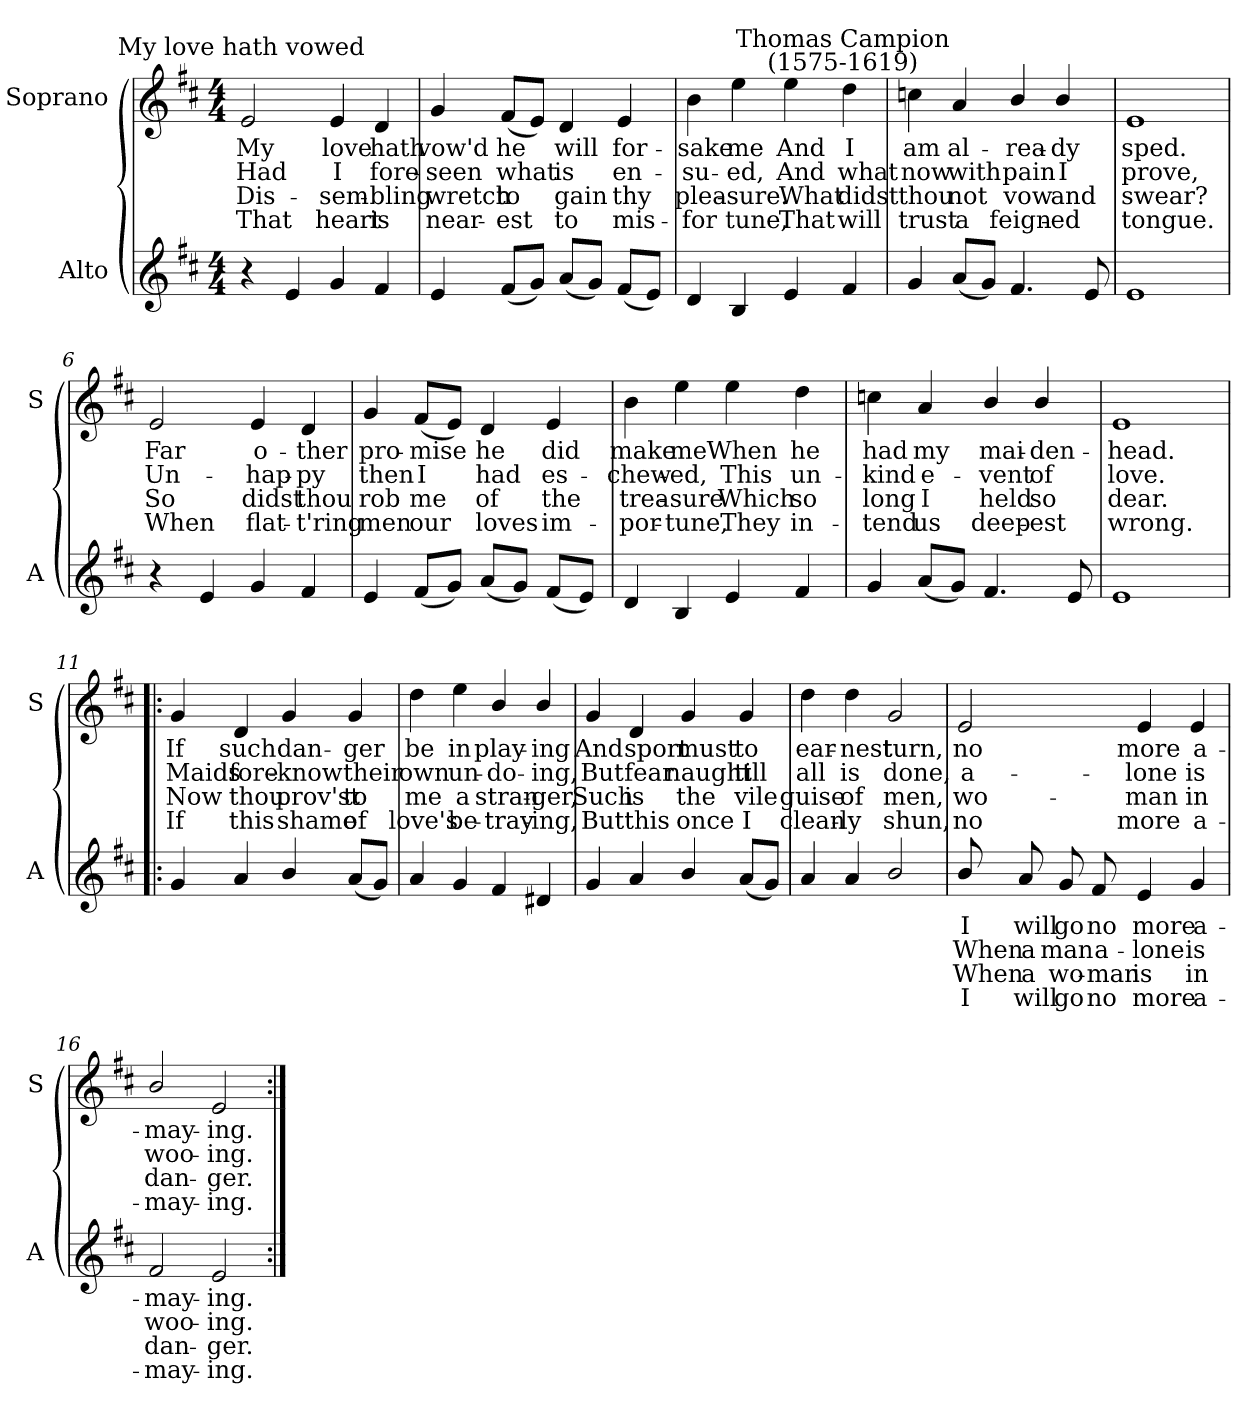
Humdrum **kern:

**kern	**text	**text	**text	**text	**kern	**text	**text	**text	**text
*part2	*part2	*part2	*part2	*part2	*part1	*part1	*part1	*part1	*part1
*staff2	*staff2	*staff2	*staff2	*staff2	*staff1	*staff1	*staff1	*staff1	*staff1
*I"Alto	*	*	*	*	*I"Soprano	*	*	*	*
*I'A	*	*	*	*	*I'S	*	*	*	*
*clefG2	*	*	*	*	*clefG2	*	*	*	*
*k[f#c#]	*	*	*	*	*k[f#c#]	*	*	*	*
*D:	*	*	*	*	*D:	*	*	*	*
*M4/4	*	*	*	*	*M4/4	*	*	*	*
=1	=1	=1	=1	=1	=1	=1	=1	=1	=1
!	!	!	!	!	!LO:TX:a:cj:t=My love hath vowed	!	!	!	!
!	!	!	!	!	!	!LO:LY:b	!LO:LY:b	!LO:LY:b	!LO:LY:b
4r	.	.	.	.	2e	My	Had	Dis-	-That
4e	.	.	.	.	.	.	.	.	.
!	!	!	!	!	!	!LO:LY:b	!LO:LY:b	!LO:LY:b	!LO:LY:b
4g	.	.	.	.	4e	love	I	sem-	-heart
!	!	!	!	!	!	!LO:LY:b	!LO:LY:b	!LO:LY:b	!LO:LY:b
4f#	.	.	.	.	4d	hath	fore-	-bling	is
=2	=2	=2	=2	=2	=2	=2	=2	=2	=2
!	!	!	!	!	!	!LO:LY:b	!LO:LY:b	!LO:LY:b	!LO:LY:b
4e	.	.	.	.	4g	vow'd	seen	wretch	near-
!	!	!	!	!	!	!LO:LY:b	!LO:LY:b	!LO:LY:b	!LO:LY:b
(<8f#L	.	.	.	.	(<8f#L	-he	what	to	est
8gJ)	.	.	.	.	8eJ)	.	.	.	.
!	!	!	!	!	!	!LO:LY:b	!LO:LY:b	!LO:LY:b	!LO:LY:b
(<8aL	.	.	.	.	4d	will	is	gain	to
8gJ)	.	.	.	.	.	.	.	.	.
!	!	!	!	!	!	!LO:LY:b	!LO:LY:b	!LO:LY:b	!LO:LY:b
(<8f#L	.	.	.	.	4e	for-	-en-	-thy	mis-
8eJ)	.	.	.	.	.	.	.	.	.
=3	=3	=3	=3	=3	=3	=3	=3	=3	=3
!	!	!	!	!	!	!LO:LY:b	!LO:LY:b	!LO:LY:b	!LO:LY:b
4d	.	.	.	.	4b	-sake	su-	-plea-	-for
!	!	!	!	!	!	!LO:LY:b	!LO:LY:b	!LO:LY:b	!LO:LY:b
4B	.	.	.	.	4ee	me	ed,	sure.	tune,
!	!	!	!	!	!	!LO:LY:b	!LO:LY:b	!LO:LY:b	!LO:LY:b
4e	.	.	.	.	4ee	And	And	What	That
!	!	!	!	!	!LO:TX:a:cj:t=Thomas Campion\n(1575-1619)	!	!	!	!
!	!	!	!	!	!	!LO:LY:b	!LO:LY:b	!LO:LY:b	!LO:LY:b
4f#	.	.	.	.	4dd	I	what	didst	will
=4	=4	=4	=4	=4	=4	=4	=4	=4	=4
!	!	!	!	!	!	!LO:LY:b	!LO:LY:b	!LO:LY:b	!LO:LY:b
4g	.	.	.	.	4ccn	am	now	thou	trust
!	!	!	!	!	!	!LO:LY:b	!LO:LY:b	!LO:LY:b	!LO:LY:b
(<8aL	.	.	.	.	4a	al-	-with	not	a
8gJ)	.	.	.	.	.	.	.	.	.
!	!	!	!	!	!	!LO:LY:b	!LO:LY:b	!LO:LY:b	!LO:LY:b
4.f#	.	.	.	.	4b/	rea-	-pain	vow	feign-
!	!	!	!	!	!	!LO:LY:b	!LO:LY:b	!LO:LY:b	!LO:LY:b
.	.	.	.	.	4b/	-dy	I	and	ed
8e	.	.	.	.	.	.	.	.	.
!!LO:LB:g=z
=5	=5	=5	=5	=5	=5	=5	=5	=5	=5
!	!	!	!	!	!	!LO:LY:b	!LO:LY:b	!LO:LY:b	!LO:LY:b
1e	.	.	.	.	1e	sped.	prove,	swear?	tongue.
=6	=6	=6	=6	=6	=6	=6	=6	=6	=6
!	!	!	!	!	!	!LO:LY:b	!LO:LY:b	!LO:LY:b	!LO:LY:b
4r	.	.	.	.	2e	Far	Un-	-So	When
4e	.	.	.	.	.	.	.	.	.
!	!	!	!	!	!	!LO:LY:b	!LO:LY:b	!LO:LY:b	!LO:LY:b
4g	.	.	.	.	4e	o-	-hap-	-didst	flat-
!	!	!	!	!	!	!LO:LY:b	!LO:LY:b	!LO:LY:b	!LO:LY:b
4f#	.	.	.	.	4d	-ther	py	thou	t'ring
=7	=7	=7	=7	=7	=7	=7	=7	=7	=7
!	!	!	!	!	!	!LO:LY:b	!LO:LY:b	!LO:LY:b	!LO:LY:b
4e	.	.	.	.	4g	pro-	-then	rob	men
!	!	!	!	!	!	!LO:LY:b	!LO:LY:b	!LO:LY:b	!LO:LY:b
(<8f#L	.	.	.	.	(<8f#L	mise	I	me	our
8gJ)	.	.	.	.	8eJ)	.	.	.	.
!	!	!	!	!	!	!LO:LY:b	!LO:LY:b	!LO:LY:b	!LO:LY:b
(<8aL	.	.	.	.	4d	he	had	of	loves
8gJ)	.	.	.	.	.	.	.	.	.
!	!	!	!	!	!	!LO:LY:b	!LO:LY:b	!LO:LY:b	!LO:LY:b
(<8f#L	.	.	.	.	4e	did	es-	-the	im-
8eJ)	.	.	.	.	.	.	.	.	.
=8	=8	=8	=8	=8	=8	=8	=8	=8	=8
!	!	!	!	!	!	!LO:LY:b	!LO:LY:b	!LO:LY:b	!LO:LY:b
4d	.	.	.	.	4b	-make	chew-	-trea-	-por-
!	!	!	!	!	!	!LO:LY:b	!LO:LY:b	!LO:LY:b	!LO:LY:b
4B	.	.	.	.	4ee	-me	ed,	sure	tune,
!	!	!	!	!	!	!LO:LY:b	!LO:LY:b	!LO:LY:b	!LO:LY:b
4e	.	.	.	.	4ee	When	This	Which	They
!	!	!	!	!	!	!LO:LY:b	!LO:LY:b	!LO:LY:b	!LO:LY:b
4f#	.	.	.	.	4dd	he	un-	-so	in-
!!LO:LB:g=z
=9	=9	=9	=9	=9	=9	=9	=9	=9	=9
!	!	!	!	!	!	!LO:LY:b	!LO:LY:b	!LO:LY:b	!LO:LY:b
4g	.	.	.	.	4ccn	-had	kind	long	tend
!	!	!	!	!	!	!LO:LY:b	!LO:LY:b	!LO:LY:b	!LO:LY:b
(<8aL	.	.	.	.	4a	my	e-	-I	us
8gJ)	.	.	.	.	.	.	.	.	.
!	!	!	!	!	!	!LO:LY:b	!LO:LY:b	!LO:LY:b	!LO:LY:b
4.f#	.	.	.	.	4b/	mai-	-vent	held	deep-
!	!	!	!	!	!	!LO:LY:b	!LO:LY:b	!LO:LY:b	!LO:LY:b
.	.	.	.	.	4b/	-den-	-of	so	est
8e	.	.	.	.	.	.	.	.	.
=10	=10	=10	=10	=10	=10	=10	=10	=10	=10
!	!	!	!	!	!	!LO:LY:b	!LO:LY:b	!LO:LY:b	!LO:LY:b
1e	.	.	.	.	1e	head.	love.	dear.	wrong.
=11!|:	=11!|:	=11!|:	=11!|:	=11!|:	=11!|:	=11!|:	=11!|:	=11!|:	=11!|:
!	!	!	!	!	!	!LO:LY:b	!LO:LY:b	!LO:LY:b	!LO:LY:b
4g	.	.	.	.	4g	If	Maids	Now	If
!	!	!	!	!	!	!LO:LY:b	!LO:LY:b	!LO:LY:b	!LO:LY:b
4a	.	.	.	.	4d	such	fore-	-thou	this
!	!	!	!	!	!	!LO:LY:b	!LO:LY:b	!LO:LY:b	!LO:LY:b
4b/	.	.	.	.	4g	dan-	-know	prov'st	shame
!	!	!	!	!	!	!LO:LY:b	!LO:LY:b	!LO:LY:b	!LO:LY:b
(<8aL	.	.	.	.	4g	ger	their	to	of
8gJ)	.	.	.	.	.	.	.	.	.
=12	=12	=12	=12	=12	=12	=12	=12	=12	=12
!	!	!	!	!	!	!LO:LY:b	!LO:LY:b	!LO:LY:b	!LO:LY:b
4a	.	.	.	.	4dd	be	own	me	love's
!	!	!	!	!	!	!LO:LY:b	!LO:LY:b	!LO:LY:b	!LO:LY:b
4g	.	.	.	.	4ee	in	un-	-a	be-
!	!	!	!	!	!	!LO:LY:b	!LO:LY:b	!LO:LY:b	!LO:LY:b
4f#	.	.	.	.	4b/	-play-	-do-	-stran-	-tray-
!	!	!	!	!	!	!LO:LY:b	!LO:LY:b	!LO:LY:b	!LO:LY:b
4d#X	.	.	.	.	4b/	-ing	ing,	ger,	ing,
!!LO:LB:g=z
=13	=13	=13	=13	=13	=13	=13	=13	=13	=13
!	!	!	!	!	!	!LO:LY:b	!LO:LY:b	!LO:LY:b	!LO:LY:b
4g	.	.	.	.	4g	And	But	Such	But
!	!	!	!	!	!	!LO:LY:b	!LO:LY:b	!LO:LY:b	!LO:LY:b
4a	.	.	.	.	4d	sport	fear	is	this
!	!	!	!	!	!	!LO:LY:b	!LO:LY:b	!LO:LY:b	!LO:LY:b
4b/	.	.	.	.	4g	must	naught	the	once
!	!	!	!	!	!	!LO:LY:b	!LO:LY:b	!LO:LY:b	!LO:LY:b
(<8aL	.	.	.	.	4g	to	till	vile	I
8gJ)	.	.	.	.	.	.	.	.	.
=14	=14	=14	=14	=14	=14	=14	=14	=14	=14
!	!	!	!	!	!	!LO:LY:b	!LO:LY:b	!LO:LY:b	!LO:LY:b
4a	.	.	.	.	4dd	ear-	-all	guise	clean-
!	!	!	!	!	!	!LO:LY:b	!LO:LY:b	!LO:LY:b	!LO:LY:b
4a	.	.	.	.	4dd	-nest	is	of	ly
!	!	!	!	!	!	!LO:LY:b	!LO:LY:b	!LO:LY:b	!LO:LY:b
2b/	.	.	.	.	2g	turn,	done,	men,	shun,
=15	=15	=15	=15	=15	=15	=15	=15	=15	=15
!	!LO:LY:b	!LO:LY:b	!LO:LY:b	!LO:LY:b	!	!LO:LY:b	!LO:LY:b	!LO:LY:b	!LO:LY:b
8b/	I	When	When	I	2e	no	a-	-wo-	-no
!	!LO:LY:b	!LO:LY:b	!LO:LY:b	!LO:LY:b	!	!	!	!	!
8a	will	a	a	will	.	.	.	.	.
!	!LO:LY:b	!LO:LY:b	!LO:LY:b	!LO:LY:b	!	!	!	!	!
8g	go	man	wo-	-go	.	.	.	.	.
!	!LO:LY:b	!LO:LY:b	!LO:LY:b	!LO:LY:b	!	!	!	!	!
8f#	no	a-	-man	no	.	.	.	.	.
!	!LO:LY:b	!LO:LY:b	!LO:LY:b	!LO:LY:b	!	!LO:LY:b	!LO:LY:b	!LO:LY:b	!LO:LY:b
4e	more	lone	is	more	4e	more	lone	man	more
!	!LO:LY:b	!LO:LY:b	!LO:LY:b	!LO:LY:b	!	!LO:LY:b	!LO:LY:b	!LO:LY:b	!LO:LY:b
4g	a-	-is	in	a-	4e	a-	-is	in	a-
=16	=16	=16	=16	=16	=16	=16	=16	=16	=16
!	!LO:LY:b	!LO:LY:b	!LO:LY:b	!LO:LY:b	!	!LO:LY:b	!LO:LY:b	!LO:LY:b	!LO:LY:b
2f#	-may-	-woo-	-dan-	-may-	2b/	-may-	-woo-	-dan-	-may-
!	!LO:LY:b	!LO:LY:b	!LO:LY:b	!LO:LY:b	!	!LO:LY:b	!LO:LY:b	!LO:LY:b	!LO:LY:b
2e	-ing.	ing.	ger.	ing.	2e	-ing.	ing.	ger.	ing.
=:|!	=:|!	=:|!	=:|!	=:|!	=:|!	=:|!	=:|!	=:|!	=:|!
*-	*-	*-	*-	*-	*-	*-	*-	*-	*-
